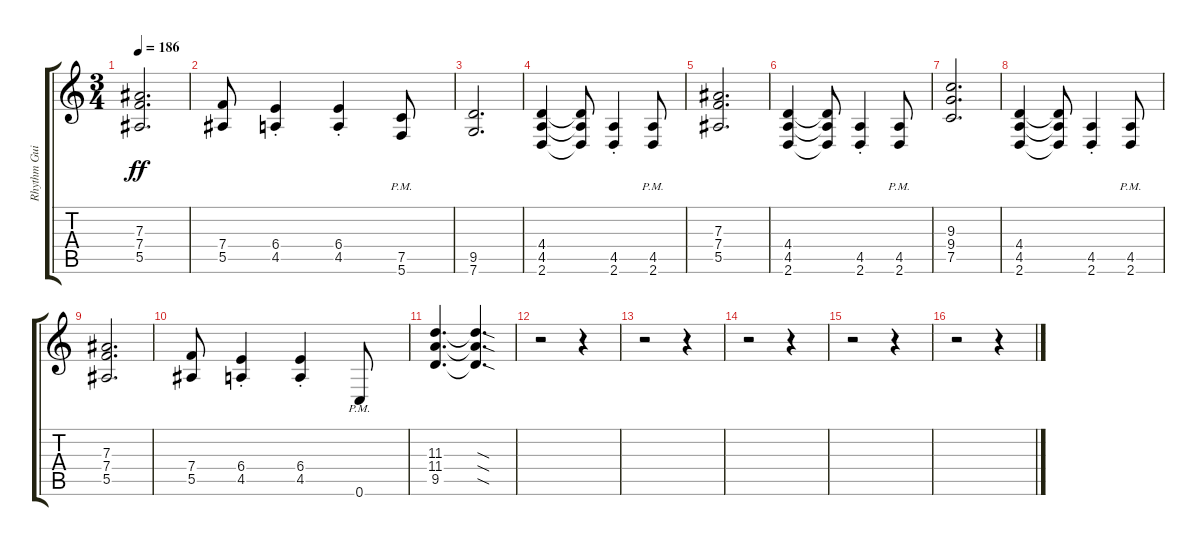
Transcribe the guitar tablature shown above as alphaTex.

\track ("Rhythm Guitar 1" "Rhythm Gui") {instrument distortionguitar}
\staff {score tabs}
\tuning (C4 G3 Eb3 Bb2 F2 C2) {hide}
\ts (3 4)
\tempo 186
\clef g2
\ks c
(7.3 7.4 5.5).2{d dy ff} |
(7.4 5.5).8 (6.4{st} 4.5{st}).4 (6.4{st} 4.5{st}).4 (7.5{pm} 5.6{pm}).8 |
(9.5 7.6).2{d} |
(4.4 4.5 2.6).4 (4.4{t} 4.5{t} 2.6{t}).8 (4.5{st} 2.6{st}).4 (4.5{pm} 2.6{pm}).8 |
(7.3 7.4 5.5).2{d} |
(4.4 4.5 2.6).4 (4.4{t} 4.5{t} 2.6{t}).8 (4.5{st} 2.6{st}).4 (4.5{pm} 2.6{pm}).8 |
(9.3 9.4 7.5).2{d} |
(4.4 4.5 2.6).4 (4.4{t} 4.5{t} 2.6{t}).8 (4.5{st} 2.6{st}).4 (4.5{pm} 2.6{pm}).8 |
(7.3 7.4 5.5).2{d} |
(7.4 5.5).8 (6.4{st} 4.5{st}).4 (6.4{st} 4.5{st}).4 0.6{pm}.8 |
(11.3 11.4 9.5).4{d} (11.3{sod t} 11.4{sod t} 9.5{sod t}).4{d} |
r.2 r.4 |
r.2 r.4 |
r.2 r.4 |
r.2 r.4 |
r.2 r.4
